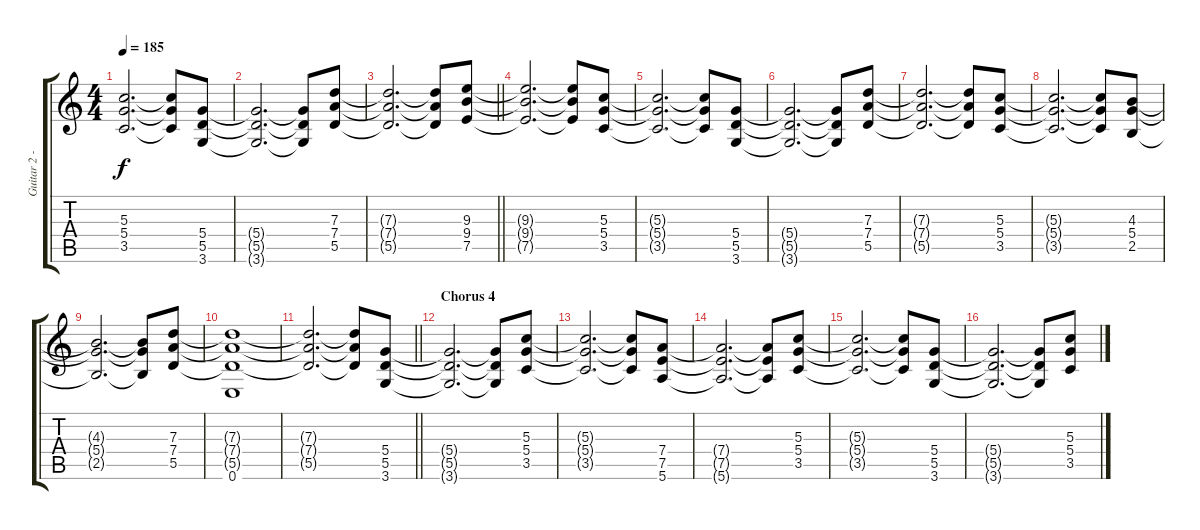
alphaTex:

\track ("Guitar 2 - Smith" "Guitar 2 -") {instrument overdrivenguitar}
\staff {score tabs}
\tuning (E4 B3 G3 D3 A2 E2) {hide}
\ts (4 4)
\tempo 185
\clef g2
\ks c
(5.3{t} 5.4{t} 3.5{t}).2{d dy f} (5.3{t} 5.4{t} 3.5{t}).8 (5.4 5.5 3.6).8 |
(5.4{t} 5.5{t} 3.6{t}).2{d} (5.4{t} 5.5{t} 3.6{t}).8 (7.3 7.4 5.5).8 |
\barLineRight lightlight
(7.3{t} 7.4{t} 5.5{t}).2{d} (7.3{t} 7.4{t} 5.5{t}).8 (9.3 9.4 7.5).8 |
\section ("" "")
(9.3{t} 9.4{t} 7.5{t}).2{d} (9.3{t} 9.4{t} 7.5{t}).8 (5.3 5.4 3.5).8 |
(5.3{t} 5.4{t} 3.5{t}).2{d} (5.3{t} 5.4{t} 3.5{t}).8 (5.4 5.5 3.6).8 |
(5.4{t} 5.5{t} 3.6{t}).2{d} (5.4{t} 5.5{t} 3.6{t}).8 (7.3 7.4 5.5).8 |
(7.3{t} 7.4{t} 5.5{t}).2{d} (7.3{t} 7.4{t} 5.5{t}).8 (5.3 5.4 3.5).8 |
(5.3{t} 5.4{t} 3.5{t}).2{d} (5.3{t} 5.4{t} 3.5{t}).8 (4.3 5.4 2.5).8 |
(4.3{t} 5.4{t} 2.5{t}).2{d} (4.3{t} 5.4{t} 2.5{t}).8 (7.3 7.4 5.5).8 |
(7.3{t} 7.4{t} 5.5{t} 0.6).1 |
\barLineRight lightlight
(7.3{t} 7.4{t} 5.5{t}).2{d} (7.3{t} 7.4{t} 5.5{t}).8 (5.4 5.5 3.6).8 |
\section ("" "Chorus 4")
(5.4{t} 5.5{t} 3.6{t}).2{d} (5.4{t} 5.5{t} 3.6{t}).8 (5.3 5.4 3.5).8 |
(5.3{t} 5.4{t} 3.5{t}).2{d} (5.3{t} 5.4{t} 3.5{t}).8 (7.4 7.5 5.6).8 |
(7.4{t} 7.5{t} 5.6{t}).2{d} (7.4{t} 7.5{t} 5.6{t}).8 (5.3 5.4 3.5).8 |
(5.3{t} 5.4{t} 3.5{t}).2{d} (5.3{t} 5.4{t} 3.5{t}).8 (5.4 5.5 3.6).8 |
(5.4{t} 5.5{t} 3.6{t}).2{d} (5.4{t} 5.5{t} 3.6{t}).8 (5.3 5.4 3.5).8
